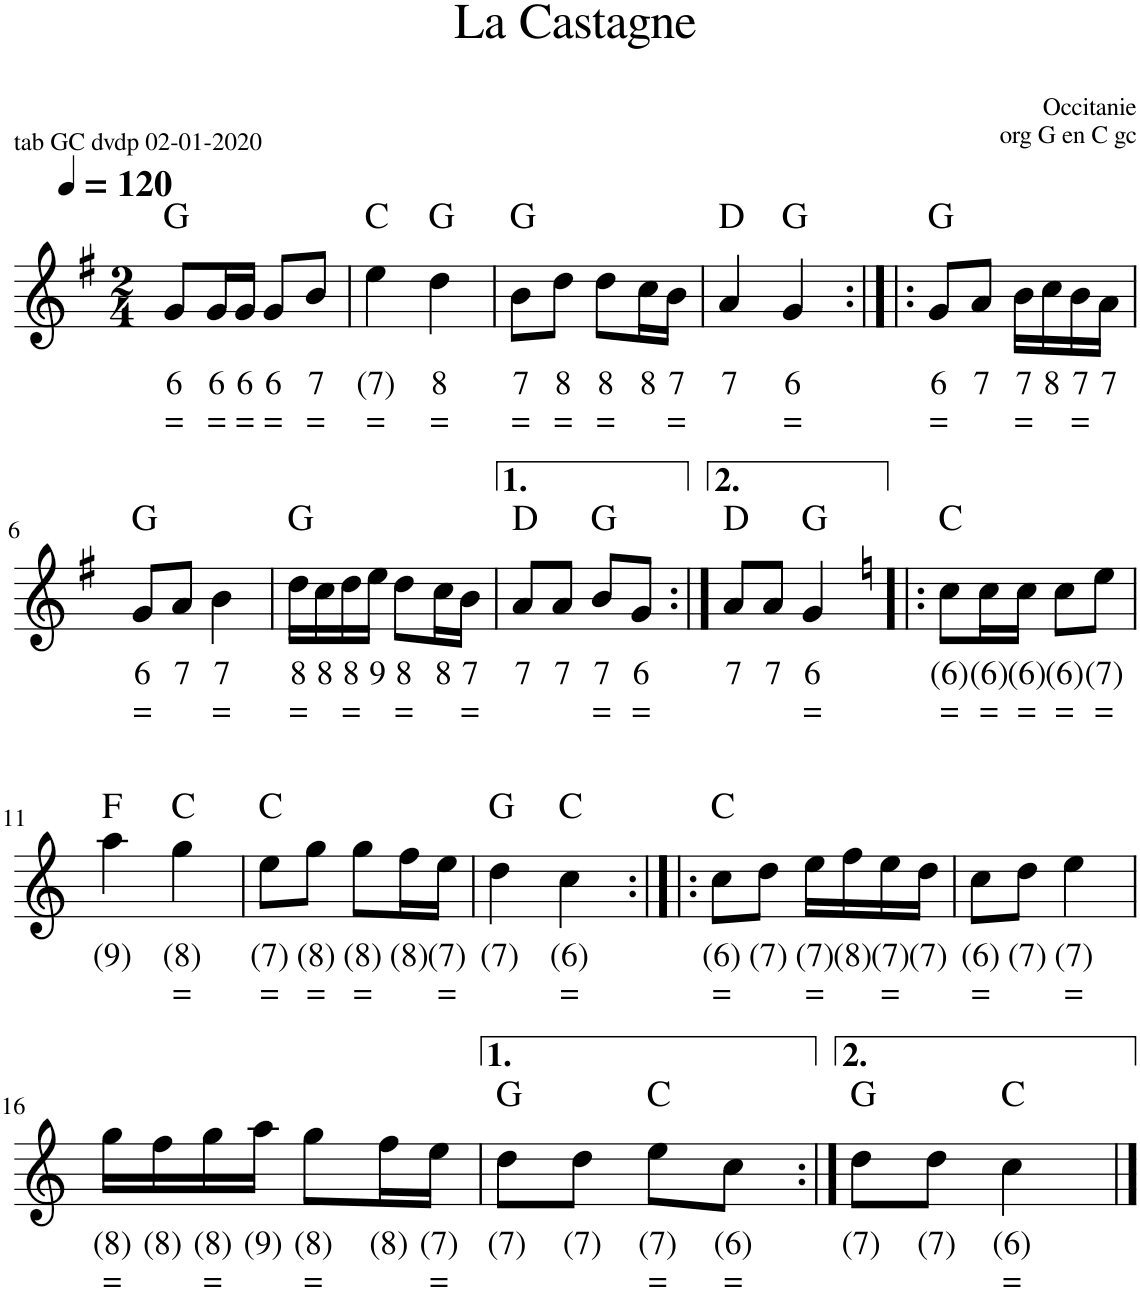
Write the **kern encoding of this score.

**kern	**text	**text	**harte
*part1	*part1	*part1	*part1
*staff1	*staff1	*staff1	*
*I"Accordeon	*	*	*
*I'Acc.	*	*	*
*clefG2	*	*	*
*k[f#]	*	*	*
*M2/4	*	*	*
*MM120	*	*	*
=1	=1	=1	=1
!	!LO:LY:b	!LO:LY:b	!
8g/L	6	=	G:maj
!	!LO:LY:b	!LO:LY:b	!
16g/L	6	=	.
!	!LO:LY:b	!LO:LY:b	!
16g/JJ	6	=	.
!	!LO:LY:b	!LO:LY:b	!
8g/L	6	=	.
!	!LO:LY:b	!LO:LY:b	!
8b/J	7	=	.
=2	=2	=2	=2
!	!LO:LY:b	!LO:LY:b	!
4ee\	(7)	=	C:maj
!	!LO:LY:b	!LO:LY:b	!
4dd\	8	=	G:maj
=3	=3	=3	=3
!	!LO:LY:b	!LO:LY:b	!
8b\L	7	=	G:maj
!	!LO:LY:b	!LO:LY:b	!
8dd\J	8	=	.
!	!LO:LY:b	!LO:LY:b	!
8dd\L	8	=	.
!	!LO:LY:b	!	!
16cc\L	8	.	.
!	!LO:LY:b	!LO:LY:b	!
16b\JJ	7	=	.
=4	=4	=4	=4
!	!LO:LY:b	!	!
4a/	7	.	D:maj
!	!LO:LY:b	!LO:LY:b	!
4g/	6	=	G:maj
=5:|!|:	=5:|!|:	=5:|!|:	=5:|!|:
!	!LO:LY:b	!LO:LY:b	!
8g/L	6	=	G:maj
!	!LO:LY:b	!	!
8a/J	7	.	.
!	!LO:LY:b	!LO:LY:b	!
16b\LL	7	=	.
!	!LO:LY:b	!	!
16cc\	8	.	.
!	!LO:LY:b	!LO:LY:b	!
16b\	7	=	.
!	!LO:LY:b	!	!
16a\JJ	7	.	.
!!LO:LB:g=z
=6	=6	=6	=6
!	!LO:LY:b	!LO:LY:b	!
8g/L	6	=	G:maj
!	!LO:LY:b	!	!
8a/J	7	.	.
!	!LO:LY:b	!LO:LY:b	!
4b\	7	=	.
=7	=7	=7	=7
!	!LO:LY:b	!LO:LY:b	!
16dd\LL	8	=	G:maj
!	!LO:LY:b	!	!
16cc\	8	.	.
!	!LO:LY:b	!LO:LY:b	!
16dd\	8	=	.
!	!LO:LY:b	!	!
16ee\JJ	9	.	.
!	!LO:LY:b	!LO:LY:b	!
8dd\L	8	=	.
!	!LO:LY:b	!	!
16cc\L	8	.	.
!	!LO:LY:b	!LO:LY:b	!
16b\JJ	7	=	.
=8	=8	=8	=8
!	!LO:LY:b	!	!
8a/L	7	.	D:maj
!	!LO:LY:b	!	!
8a/J	7	.	.
!	!LO:LY:b	!LO:LY:b	!
8b/L	7	=	G:maj
!	!LO:LY:b	!LO:LY:b	!
8g/J	6	=	.
=9:|!	=9:|!	=9:|!	=9:|!
!	!LO:LY:b	!	!
8a/L	7	.	D:maj
!	!LO:LY:b	!	!
8a/J	7	.	.
!	!LO:LY:b	!LO:LY:b	!
4g/	6	=	G:maj
=10!|:	=10!|:	=10!|:	=10!|:
*k[]	*	*	*
!	!LO:LY:b	!LO:LY:b	!
8cc\L	(6)	=	C:maj
!	!LO:LY:b	!LO:LY:b	!
16cc\L	(6)	=	.
!	!LO:LY:b	!LO:LY:b	!
16cc\JJ	(6)	=	.
!	!LO:LY:b	!LO:LY:b	!
8cc\L	(6)	=	.
!	!LO:LY:b	!LO:LY:b	!
8ee\J	(7)	=	.
!!LO:LB:g=z
=11	=11	=11	=11
!	!LO:LY:b	!	!
4aa\	(9)	.	F:maj
!	!LO:LY:b	!LO:LY:b	!
4gg\	(8)	=	C:maj
=12	=12	=12	=12
!	!LO:LY:b	!LO:LY:b	!
8ee\L	(7)	=	C:maj
!	!LO:LY:b	!LO:LY:b	!
8gg\J	(8)	=	.
!	!LO:LY:b	!LO:LY:b	!
8gg\L	(8)	=	.
!	!LO:LY:b	!	!
16ff\L	(8)	.	.
!	!LO:LY:b	!LO:LY:b	!
16ee\JJ	(7)	=	.
=13	=13	=13	=13
!	!LO:LY:b	!	!
4dd\	(7)	.	G:maj
!	!LO:LY:b	!LO:LY:b	!
4cc\	(6)	=	C:maj
=14:|!|:	=14:|!|:	=14:|!|:	=14:|!|:
!	!LO:LY:b	!LO:LY:b	!
8cc\L	(6)	=	C:maj
!	!LO:LY:b	!	!
8dd\J	(7)	.	.
!	!LO:LY:b	!LO:LY:b	!
16ee\LL	(7)	=	.
!	!LO:LY:b	!	!
16ff\	(8)	.	.
!	!LO:LY:b	!LO:LY:b	!
16ee\	(7)	=	.
!	!LO:LY:b	!	!
16dd\JJ	(7)	.	.
=15	=15	=15	=15
!	!LO:LY:b	!LO:LY:b	!
8cc\L	(6)	=	.
!	!LO:LY:b	!	!
8dd\J	(7)	.	.
!	!LO:LY:b	!LO:LY:b	!
4ee\	(7)	=	.
!!LO:LB:g=z
=16	=16	=16	=16
!	!LO:LY:b	!LO:LY:b	!
16gg\LL	(8)	=	.
!	!LO:LY:b	!	!
16ff\	(8)	.	.
!	!LO:LY:b	!LO:LY:b	!
16gg\	(8)	=	.
!	!LO:LY:b	!	!
16aa\JJ	(9)	.	.
!	!LO:LY:b	!LO:LY:b	!
8gg\L	(8)	=	.
!	!LO:LY:b	!	!
16ff\L	(8)	.	.
!	!LO:LY:b	!LO:LY:b	!
16ee\JJ	(7)	=	.
=17	=17	=17	=17
!	!LO:LY:b	!	!
8dd\L	(7)	.	G:maj
!	!LO:LY:b	!	!
8dd\J	(7)	.	.
!	!LO:LY:b	!LO:LY:b	!
8ee\L	(7)	=	C:maj
!	!LO:LY:b	!LO:LY:b	!
8cc\J	(6)	=	.
=18:|!	=18:|!	=18:|!	=18:|!
!	!LO:LY:b	!	!
8dd\L	(7)	.	G:maj
!	!LO:LY:b	!	!
8dd\J	(7)	.	.
!	!LO:LY:b	!LO:LY:b	!
4cc\	(6)	=	C:maj
==	==	==	==
*-	*-	*-	*-
